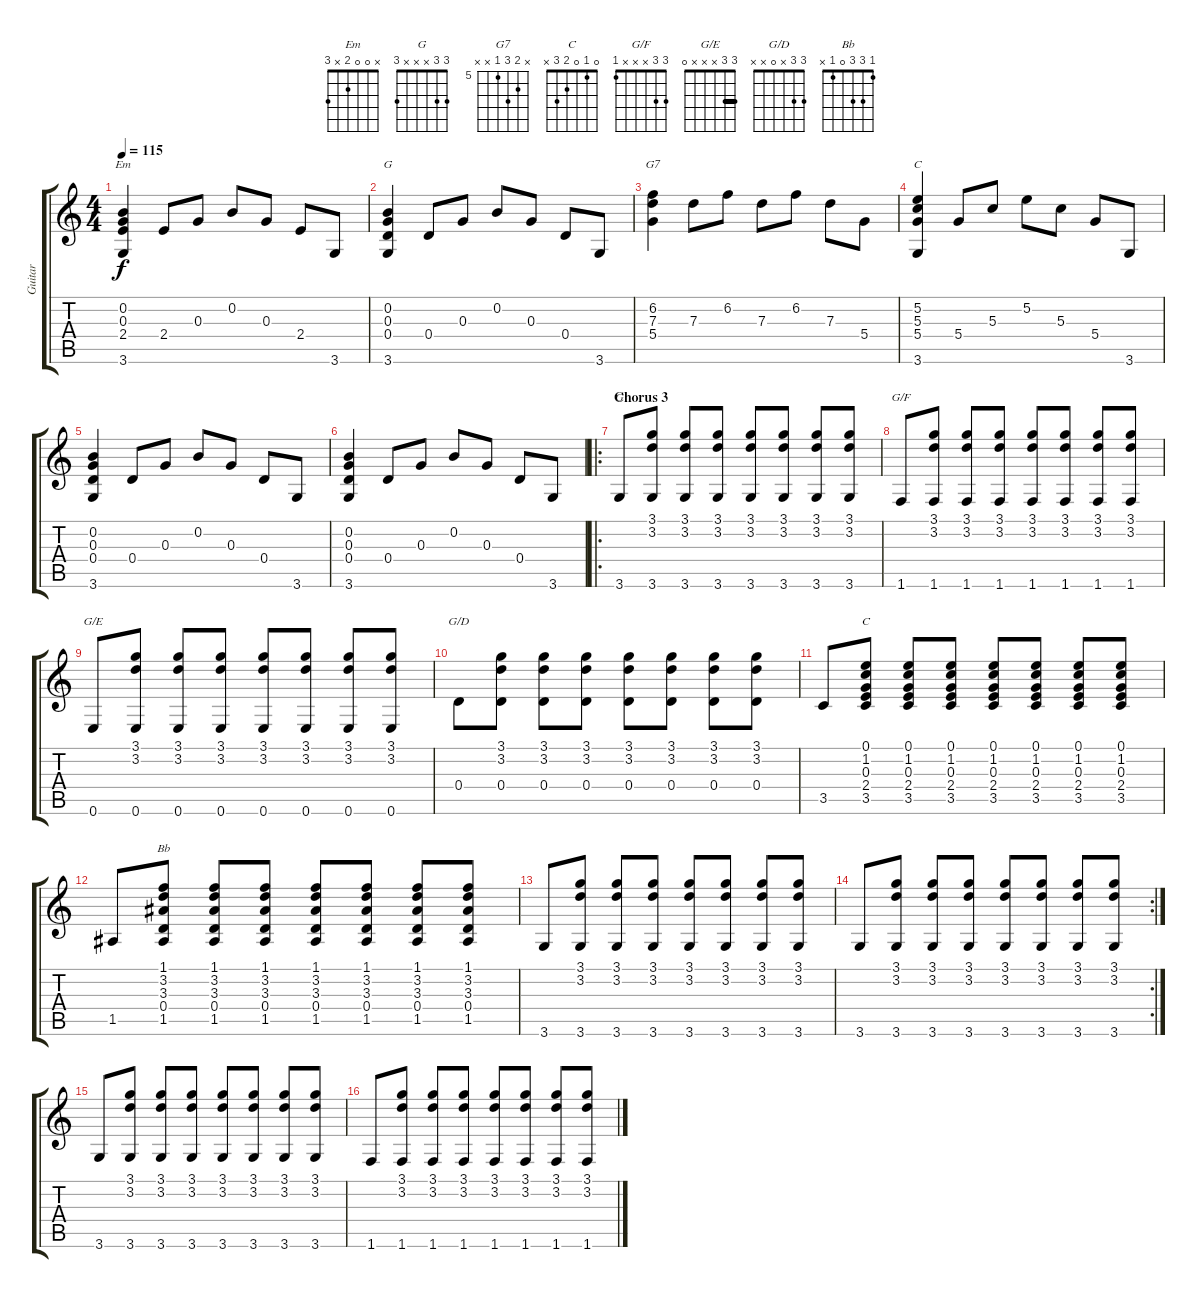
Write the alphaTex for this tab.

\track ("Guitar" "Guitar") {instrument distortionguitar}
\staff {score tabs}
\tuning (E4 B3 G3 D3 A2 E2) {hide}
\chord ("Em" x 0 0 2 x 3)
\chord ("G" x 0 0 0 x 3)
\chord ("G7" x 6 7 5 x x) {firstfret 5}
\chord ("C" x 5 5 5 x 3) {barre 5}
\chord ("G" 3 3 x x x 3)
\chord ("G/F" 3 3 x x x 1)
\chord ("G/E" 3 3 x x x 0) {barre 3}
\chord ("G/D" 3 3 x 0 x x)
\chord ("C" 0 1 0 2 3 x)
\chord ("Bb" 1 3 3 0 1 x)
\ts (4 4)
\tempo 115
\clef g2
\ks c
(0.2 0.3 2.4 3.6).4{ch "Em" dy f} 2.4.8 0.3.8 0.2.8 0.3.8 2.4.8 3.6.8 |
(0.2 0.3 0.4 3.6).4{ch "G"} 0.4.8 0.3.8 0.2.8 0.3.8 0.4.8 3.6.8 |
(6.2 7.3 5.4).4{ch "G7"} 7.3.8 6.2.8 7.3.8 6.2.8 7.3.8 5.4.8 |
(5.2 5.3 5.4 3.6).4{ch "C"} 5.4.8 5.3.8 5.2.8 5.3.8 5.4.8 3.6.8 |
(0.2 0.3 0.4 3.6).4 0.4.8 0.3.8 0.2.8 0.3.8 0.4.8 3.6.8 |
(0.2 0.3 0.4 3.6).4 0.4.8 0.3.8 0.2.8 0.3.8 0.4.8 3.6.8 |
\ro
\section ("" "Chorus 3")
3.6.8{ch "G"} (3.1 3.2 3.6).8 (3.1 3.2 3.6).8 (3.1 3.2 3.6).8 (3.1 3.2 3.6).8 (3.1 3.2 3.6).8 (3.1 3.2 3.6).8 (3.1 3.2 3.6).8 |
1.6.8{ch "G/F"} (3.1 3.2 1.6).8 (3.1 3.2 1.6).8 (3.1 3.2 1.6).8 (3.1 3.2 1.6).8 (3.1 3.2 1.6).8 (3.1 3.2 1.6).8 (3.1 3.2 1.6).8 |
0.6.8{ch "G/E"} (3.1 3.2 0.6).8 (3.1 3.2 0.6).8 (3.1 3.2 0.6).8 (3.1 3.2 0.6).8 (3.1 3.2 0.6).8 (3.1 3.2 0.6).8 (3.1 3.2 0.6).8 |
0.4.8{ch "G/D"} (3.1 3.2 0.4).8 (3.1 3.2 0.4).8 (3.1 3.2 0.4).8 (3.1 3.2 0.4).8 (3.1 3.2 0.4).8 (3.1 3.2 0.4).8 (3.1 3.2 0.4).8 |
3.5.8 (0.1 1.2 0.3 2.4 3.5).8{ch "C"} (0.1 1.2 0.3 2.4 3.5).8 (0.1 1.2 0.3 2.4 3.5).8 (0.1 1.2 0.3 2.4 3.5).8 (0.1 1.2 0.3 2.4 3.5).8 (0.1 1.2 0.3 2.4 3.5).8 (0.1 1.2 0.3 2.4 3.5).8 |
1.5.8 (1.1 3.2 3.3 0.4 1.5).8{ch "Bb"} (1.1 3.2 3.3 0.4 1.5).8 (1.1 3.2 3.3 0.4 1.5).8 (1.1 3.2 3.3 0.4 1.5).8 (1.1 3.2 3.3 0.4 1.5).8 (1.1 3.2 3.3 0.4 1.5).8 (1.1 3.2 3.3 0.4 1.5).8 |
3.6.8 (3.1 3.2 3.6).8 (3.1 3.2 3.6).8 (3.1 3.2 3.6).8 (3.1 3.2 3.6).8 (3.1 3.2 3.6).8 (3.1 3.2 3.6).8 (3.1 3.2 3.6).8 |
\rc 2
3.6.8 (3.1 3.2 3.6).8 (3.1 3.2 3.6).8 (3.1 3.2 3.6).8 (3.1 3.2 3.6).8 (3.1 3.2 3.6).8 (3.1 3.2 3.6).8 (3.1 3.2 3.6).8 |
3.6.8 (3.1 3.2 3.6).8 (3.1 3.2 3.6).8 (3.1 3.2 3.6).8 (3.1 3.2 3.6).8 (3.1 3.2 3.6).8 (3.1 3.2 3.6).8 (3.1 3.2 3.6).8 |
1.6.8 (3.1 3.2 1.6).8 (3.1 3.2 1.6).8 (3.1 3.2 1.6).8 (3.1 3.2 1.6).8 (3.1 3.2 1.6).8 (3.1 3.2 1.6).8 (3.1 3.2 1.6).8
